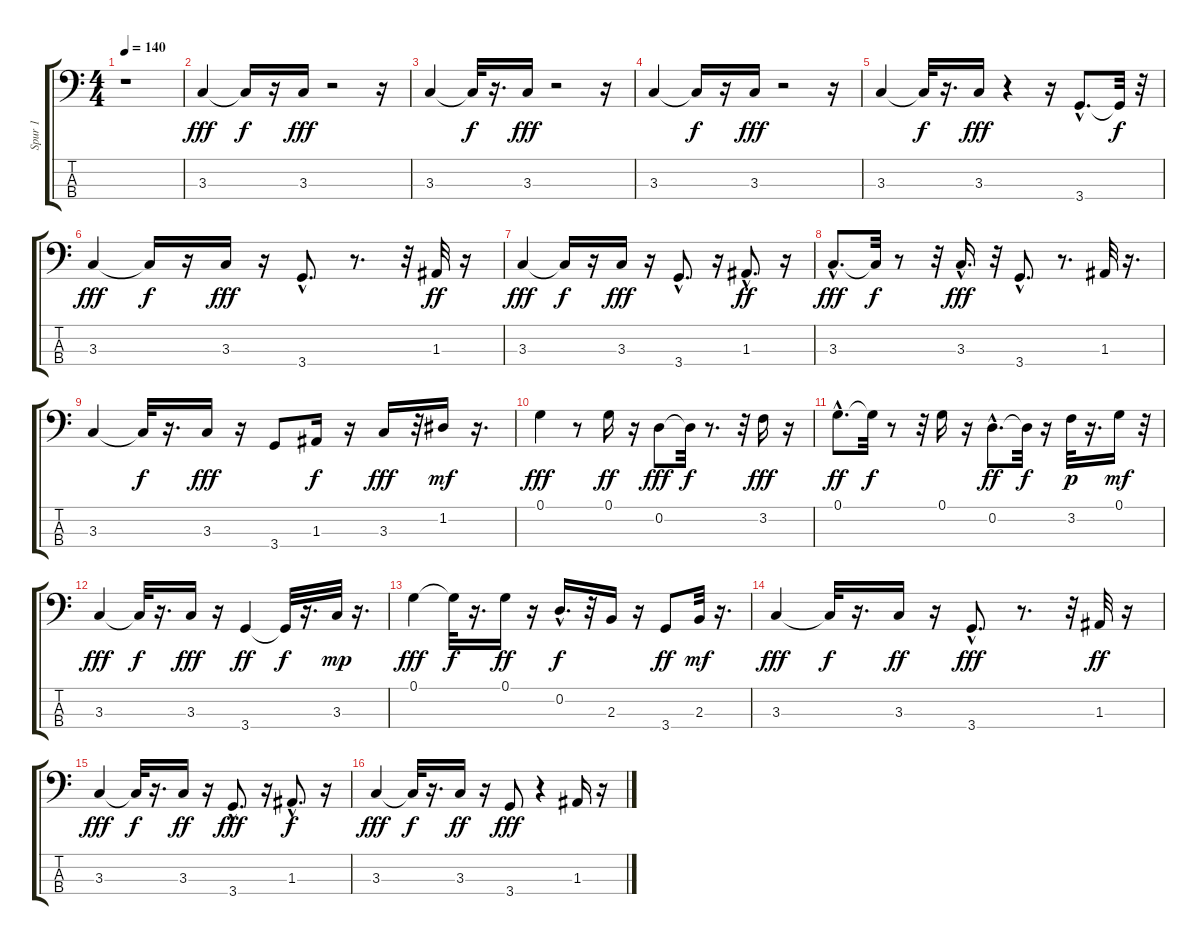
\track ("Spur 1" "Spur 1") {instrument fretlessbass}
\staff {score tabs}
\tuning (G2 D2 A1 E1) {hide}
\ts (4 4)
\tempo 140
\clef f4
\ks c
r.1{dy fff instrument fretlessbass} |
3.3.4 3.3{t}.16{dy f} r.16 3.3.16{dy fff} r.2 r.16 |
3.3.4 3.3{t}.32{dy f} r.16{d} 3.3.16{dy fff} r.2 r.16 |
3.3.4 3.3{t}.16{dy f} r.16 3.3.16{dy fff} r.2 r.16 |
3.3.4 3.3{t}.32{dy f} r.16{d} 3.3.16{dy fff} r.4 r.16 3.4{hac}.8{d} 3.4{t}.32{dy f} r.32 |
3.3.4{dy fff} 3.3{t}.16{dy f} r.16 3.3.16{dy fff} r.16 3.4{hac}.8{d} r.8{d} r.32 1.3.32{dy ff} r.16 |
3.3.4{dy fff} 3.3{t}.16{dy f} r.16 3.3.16{dy fff} r.16 3.4{hac}.8{d} r.16 1.3{hac}.8{d dy ff} r.16 |
3.3{hac}.8{d dy fff} 3.3{t}.32{dy f} r.8 r.32 3.3{hac}.16{d dy fff} r.32 3.4{hac}.8{d} r.8{d} 1.3.32 r.16{d} |
3.3.4 3.3{t}.32{dy f} r.16{d} 3.3.16{dy fff} r.16 3.4.8 1.3.16{dy f} r.16 3.3.16{dy fff} r.32 1.2.16{dy mf} r.16{d} |
0.1.4{dy fff} r.8 0.1.16{dy ff} r.16 0.2.8{dy fff} 0.2{t}.32{dy f} r.8{d} r.32 3.2.16{dy fff} r.16 |
0.1{hac}.8{d dy ff} 0.1{t}.32{dy f} r.8 r.32 0.1.16 r.16 0.2{hac}.8{d dy ff} 0.2{t}.32{dy f} r.16 3.2.32{dy p} r.16{d} 0.1.16{dy mf} r.32 |
3.3.4{dy fff} 3.3{t}.32{dy f} r.16{d} 3.3.16{dy fff} r.16 3.4.4{dy ff} 3.4{t}.32{dy f} r.16{d} 3.3.32{dy mp} r.16{d} |
0.1.4{dy fff} 0.1{t}.32{dy f} r.16{d} 0.1.16{dy ff} r.16 0.2{hac}.16{d dy f} r.32 2.3.16 r.16 3.4.8{dy ff} 2.3.32{dy mf} r.16{d} |
3.3.4{dy fff} 3.3{t}.32{dy f} r.16{d} 3.3.16{dy ff} r.16 3.4{hac}.8{d dy fff} r.8{d} r.32 1.3.32{dy ff} r.16 |
3.3.4{dy fff} 3.3{t}.32{dy f} r.16{d} 3.3.16{dy ff} r.16 3.4{hac}.8{d dy fff} r.16 1.3{hac}.8{d dy f} r.16 |
3.3.4{dy fff} 3.3{t}.32{dy f} r.16{d} 3.3.16{dy ff} r.16 3.4.8{dy fff} r.4 1.3.16 r.16
